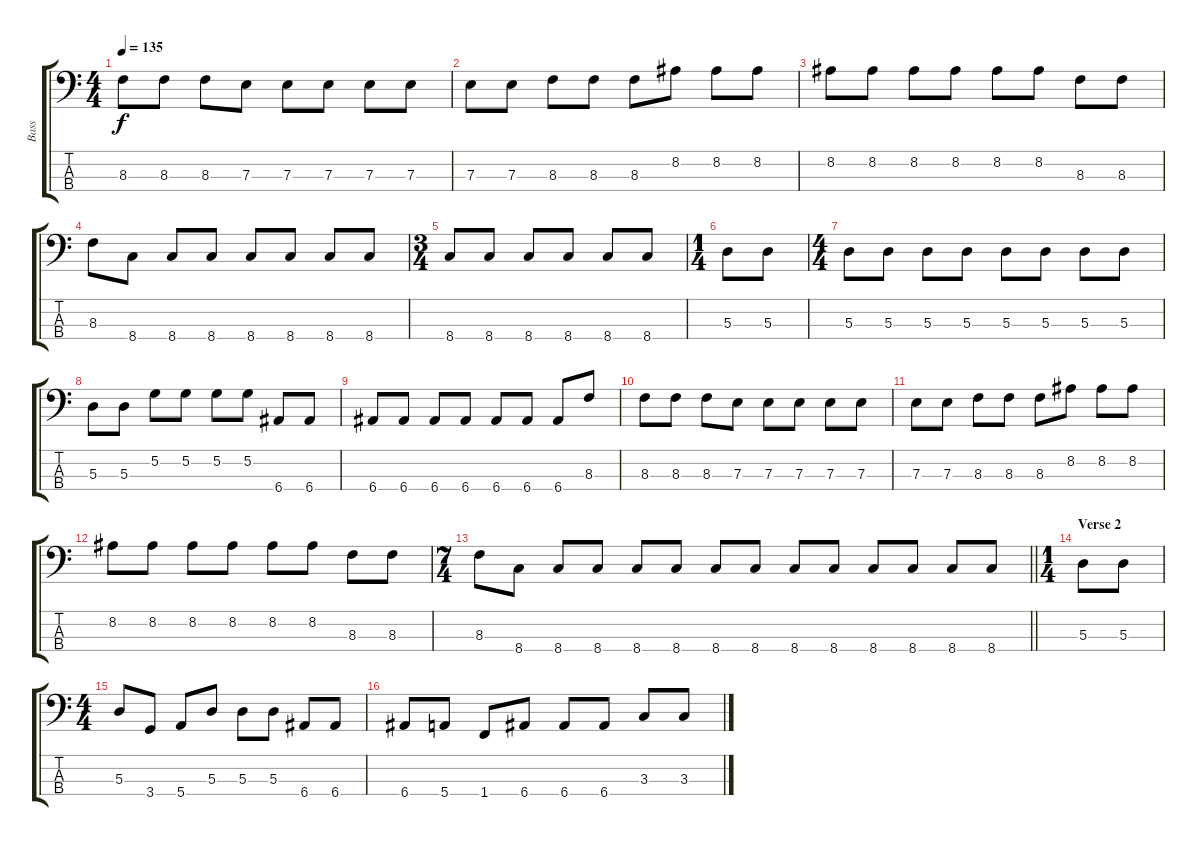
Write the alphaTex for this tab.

\track ("Bass" "Bass") {instrument fretlessbass}
\staff {score tabs}
\tuning (G2 D2 A1 E1) {hide}
\ts (4 4)
\tempo 135
\clef f4
\ks c
8.3.8{dy f} 8.3.8 8.3.8 7.3.8 7.3.8 7.3.8 7.3.8 7.3.8 |
7.3.8 7.3.8 8.3.8 8.3.8 8.3.8 8.2.8 8.2.8 8.2.8 |
8.2.8 8.2.8 8.2.8 8.2.8 8.2.8 8.2.8 8.3.8 8.3.8 |
8.3.8 8.4.8 8.4.8 8.4.8 8.4.8 8.4.8 8.4.8 8.4.8 |
\ts (3 4)
8.4.8 8.4.8 8.4.8 8.4.8 8.4.8 8.4.8 |
\ts (1 4)
5.3.8 5.3.8 |
\ts (4 4)
5.3.8 5.3.8 5.3.8 5.3.8 5.3.8 5.3.8 5.3.8 5.3.8 |
5.3.8 5.3.8 5.2.8 5.2.8 5.2.8 5.2.8 6.4.8 6.4.8 |
6.4.8 6.4.8 6.4.8 6.4.8 6.4.8 6.4.8 6.4.8 8.3.8 |
8.3.8 8.3.8 8.3.8 7.3.8 7.3.8 7.3.8 7.3.8 7.3.8 |
7.3.8 7.3.8 8.3.8 8.3.8 8.3.8 8.2.8 8.2.8 8.2.8 |
8.2.8 8.2.8 8.2.8 8.2.8 8.2.8 8.2.8 8.3.8 8.3.8 |
\ts (7 4)
\barLineRight lightlight
8.3.8 8.4.8 8.4.8 8.4.8 8.4.8 8.4.8 8.4.8 8.4.8 8.4.8 8.4.8 8.4.8 8.4.8 8.4.8 8.4.8 |
\ts (1 4)
\section ("" "Verse 2")
5.3.8 5.3.8 |
\ts (4 4)
5.3.8 3.4.8 5.4.8 5.3.8 5.3.8 5.3.8 6.4.8 6.4.8 |
6.4.8 5.4.8 1.4.8 6.4.8 6.4.8 6.4.8 3.3.8 3.3.8
